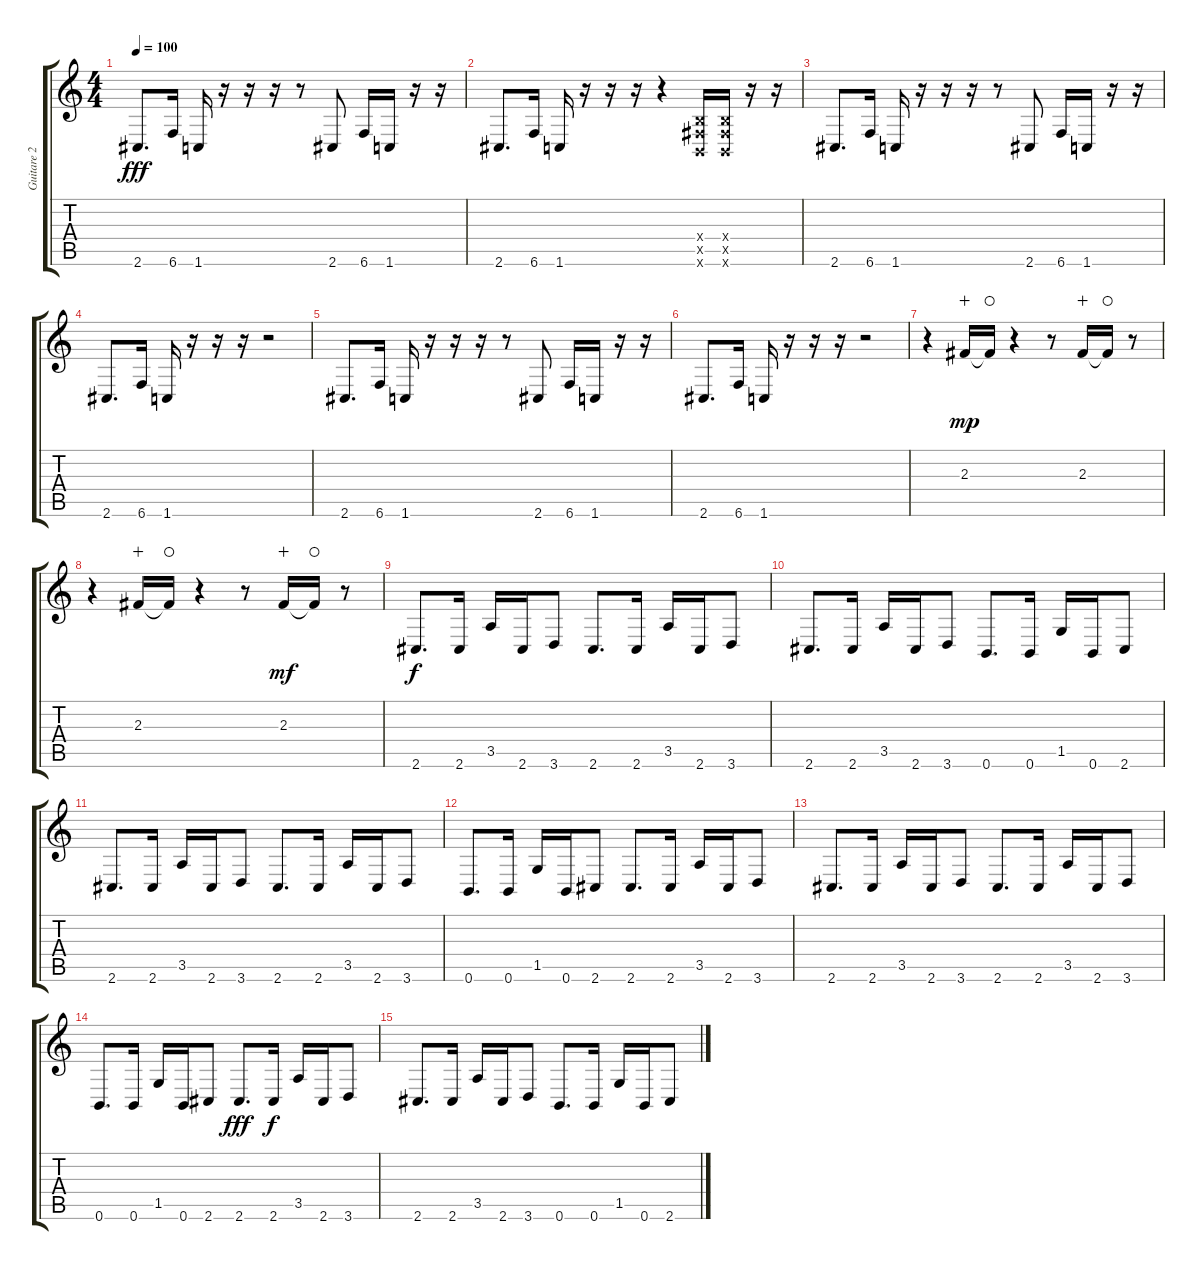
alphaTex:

\track ("Guitare 2" "Guitare 2") {instrument distortionguitar}
\staff {score tabs}
\tuning (Db4 Ab3 E3 B2 Gb2 B1) {hide}
\ts (4 4)
\tempo 100
\clef g2
\ks c
2.6.8{d dy fff} 6.6.16 1.6.16 r.16 r.16 r.16 r.8 2.6.8 6.6.16 1.6.16 r.16 r.16 |
2.6.8{d} 6.6.16 1.6.16 r.16 r.16 r.16 r.4 (0.4{x} 0.5{x} 0.6{x}).16 (0.4{x} 0.5{x} 0.6{x}).16 r.16 r.16 |
2.6.8{d} 6.6.16 1.6.16 r.16 r.16 r.16 r.8 2.6.8 6.6.16 1.6.16 r.16 r.16 |
2.6.8{d} 6.6.16 1.6.16 r.16 r.16 r.16 r.2 |
2.6.8{d} 6.6.16 1.6.16 r.16 r.16 r.16 r.8 2.6.8 6.6.16 1.6.16 r.16 r.16 |
2.6.8{d} 6.6.16 1.6.16 r.16 r.16 r.16 r.2 |
r.4 2.3.16{dy mp wahc} 2.3{t}.16{waho} r.4 r.8 2.3.16{wahc} 2.3{t}.16{waho} r.8 |
r.4 2.3.16{wahc} 2.3{t}.16{waho} r.4 r.8 2.3.16{dy mf wahc} 2.3{t}.16{waho} r.8 |
2.6.8{d dy f} 2.6.16 3.5.16 2.6.16 3.6.8 2.6.8{d} 2.6.16 3.5.16 2.6.16 3.6.8 |
2.6.8{d} 2.6.16 3.5.16 2.6.16 3.6.8 0.6.8{d} 0.6.16 1.5.16 0.6.16 2.6.8 |
2.6.8{d} 2.6.16 3.5.16 2.6.16 3.6.8 2.6.8{d} 2.6.16 3.5.16 2.6.16 3.6.8 |
0.6.8{d} 0.6.16 1.5.16 0.6.16 2.6.8 2.6.8{d} 2.6.16 3.5.16 2.6.16 3.6.8 |
2.6.8{d} 2.6.16 3.5.16 2.6.16 3.6.8 2.6.8{d} 2.6.16 3.5.16 2.6.16 3.6.8 |
0.6.8{d} 0.6.16 1.5.16 0.6.16 2.6.8 2.6.8{d dy fff} 2.6.16{dy f} 3.5.16 2.6.16 3.6.8 |
2.6.8{d} 2.6.16 3.5.16 2.6.16 3.6.8 0.6.8{d} 0.6.16 1.5.16 0.6.16 2.6.8
